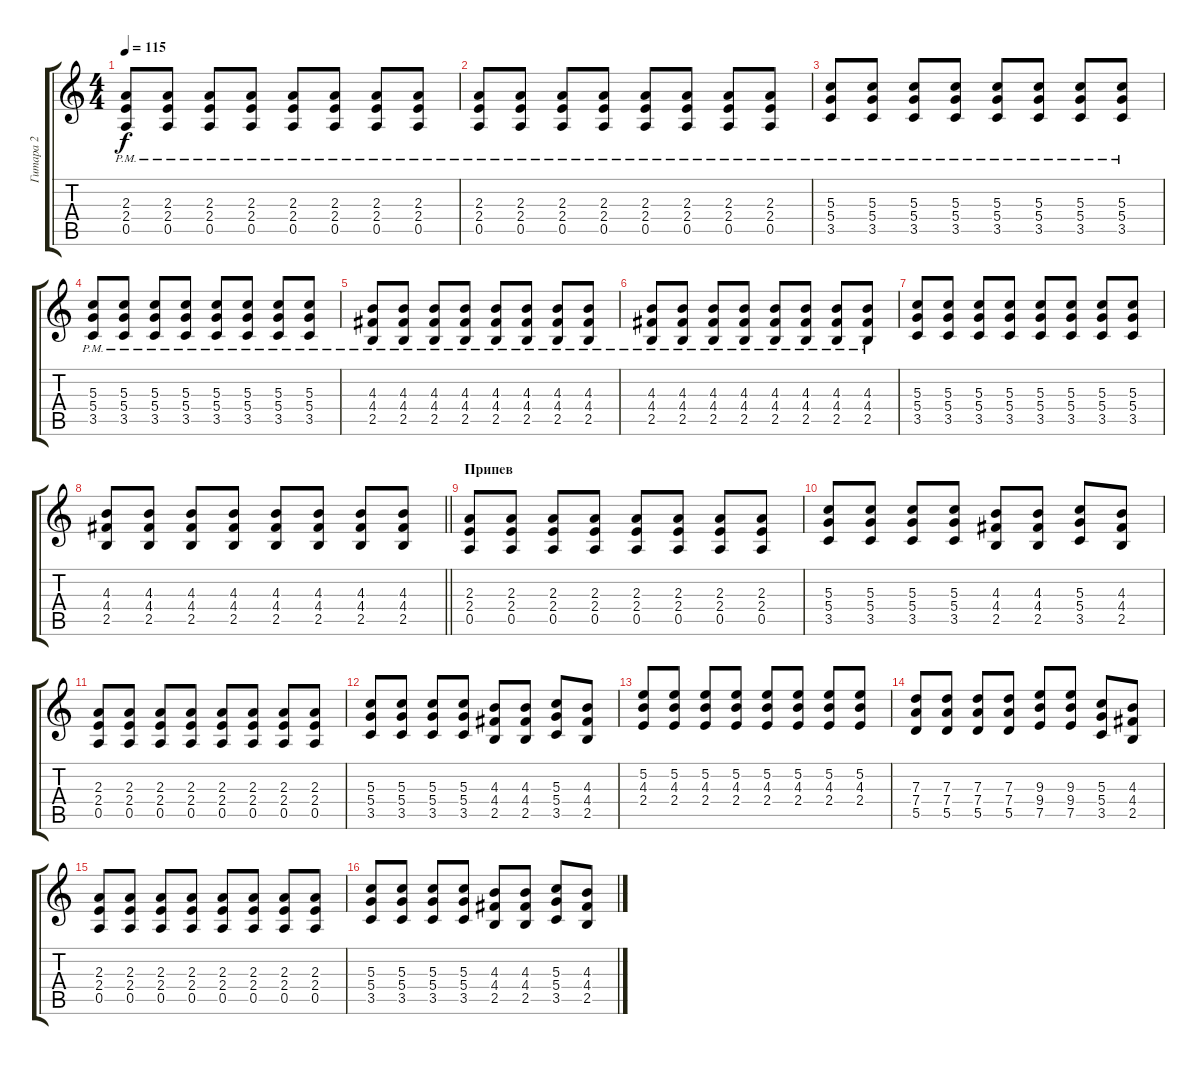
\track ("Гитара 2" "Гитара 2") {instrument distortionguitar}
\staff {score tabs}
\tuning (E4 B3 G3 D3 A2 E2) {hide}
\ts (4 4)
\tempo 115
\clef g2
\ks c
(2.3{pm} 2.4{pm} 0.5{pm}).8{dy f} (2.3{pm} 2.4{pm} 0.5{pm}).8 (2.3{pm} 2.4{pm} 0.5{pm}).8 (2.3{pm} 2.4{pm} 0.5{pm}).8 (2.3{pm} 2.4{pm} 0.5{pm}).8 (2.3{pm} 2.4{pm} 0.5{pm}).8 (2.3{pm} 2.4{pm} 0.5{pm}).8 (2.3{pm} 2.4{pm} 0.5{pm}).8 |
(2.3{pm} 2.4{pm} 0.5{pm}).8 (2.3{pm} 2.4{pm} 0.5{pm}).8 (2.3{pm} 2.4{pm} 0.5{pm}).8 (2.3{pm} 2.4{pm} 0.5{pm}).8 (2.3{pm} 2.4{pm} 0.5{pm}).8 (2.3{pm} 2.4{pm} 0.5{pm}).8 (2.3{pm} 2.4{pm} 0.5{pm}).8 (2.3{pm} 2.4{pm} 0.5{pm}).8 |
(5.3{pm} 5.4{pm} 3.5{pm}).8 (5.3{pm} 5.4{pm} 3.5{pm}).8 (5.3{pm} 5.4{pm} 3.5{pm}).8 (5.3{pm} 5.4{pm} 3.5{pm}).8 (5.3{pm} 5.4{pm} 3.5{pm}).8 (5.3{pm} 5.4{pm} 3.5{pm}).8 (5.3{pm} 5.4{pm} 3.5{pm}).8 (5.3{pm} 5.4{pm} 3.5{pm}).8 |
(5.3{pm} 5.4{pm} 3.5{pm}).8 (5.3{pm} 5.4{pm} 3.5{pm}).8 (5.3{pm} 5.4{pm} 3.5{pm}).8 (5.3{pm} 5.4{pm} 3.5{pm}).8 (5.3{pm} 5.4{pm} 3.5{pm}).8 (5.3{pm} 5.4{pm} 3.5{pm}).8 (5.3{pm} 5.4{pm} 3.5{pm}).8 (5.3{pm} 5.4{pm} 3.5{pm}).8 |
(4.3{pm} 4.4{pm} 2.5{pm}).8 (4.3{pm} 4.4{pm} 2.5{pm}).8 (4.3{pm} 4.4{pm} 2.5{pm}).8 (4.3{pm} 4.4{pm} 2.5{pm}).8 (4.3{pm} 4.4{pm} 2.5{pm}).8 (4.3{pm} 4.4{pm} 2.5{pm}).8 (4.3{pm} 4.4{pm} 2.5{pm}).8 (4.3{pm} 4.4{pm} 2.5{pm}).8 |
(4.3{pm} 4.4{pm} 2.5{pm}).8 (4.3{pm} 4.4{pm} 2.5{pm}).8 (4.3{pm} 4.4{pm} 2.5{pm}).8 (4.3{pm} 4.4{pm} 2.5{pm}).8 (4.3{pm} 4.4{pm} 2.5{pm}).8 (4.3{pm} 4.4{pm} 2.5{pm}).8 (4.3{pm} 4.4{pm} 2.5{pm}).8 (4.3{pm} 4.4{pm} 2.5{pm}).8 |
(5.3 5.4 3.5).8 (5.3 5.4 3.5).8 (5.3 5.4 3.5).8 (5.3 5.4 3.5).8 (5.3 5.4 3.5).8 (5.3 5.4 3.5).8 (5.3 5.4 3.5).8 (5.3 5.4 3.5).8 |
\barLineRight lightlight
(4.3 4.4 2.5).8 (4.3 4.4 2.5).8 (4.3 4.4 2.5).8 (4.3 4.4 2.5).8 (4.3 4.4 2.5).8 (4.3 4.4 2.5).8 (4.3 4.4 2.5).8 (4.3 4.4 2.5).8 |
\section ("" "Припев")
(2.3 2.4 0.5).8 (2.3 2.4 0.5).8 (2.3 2.4 0.5).8 (2.3 2.4 0.5).8 (2.3 2.4 0.5).8 (2.3 2.4 0.5).8 (2.3 2.4 0.5).8 (2.3 2.4 0.5).8 |
(5.3 5.4 3.5).8 (5.3 5.4 3.5).8 (5.3 5.4 3.5).8 (5.3 5.4 3.5).8 (4.3 4.4 2.5).8 (4.3 4.4 2.5).8 (5.3 5.4 3.5).8 (4.3 4.4 2.5).8 |
(2.3 2.4 0.5).8 (2.3 2.4 0.5).8 (2.3 2.4 0.5).8 (2.3 2.4 0.5).8 (2.3 2.4 0.5).8 (2.3 2.4 0.5).8 (2.3 2.4 0.5).8 (2.3 2.4 0.5).8 |
(5.3 5.4 3.5).8 (5.3 5.4 3.5).8 (5.3 5.4 3.5).8 (5.3 5.4 3.5).8 (4.3 4.4 2.5).8 (4.3 4.4 2.5).8 (5.3 5.4 3.5).8 (4.3 4.4 2.5).8 |
(5.2 4.3 2.4).8 (5.2 4.3 2.4).8 (5.2 4.3 2.4).8 (5.2 4.3 2.4).8 (5.2 4.3 2.4).8 (5.2 4.3 2.4).8 (5.2 4.3 2.4).8 (5.2 4.3 2.4).8 |
(7.3 7.4 5.5).8 (7.3 7.4 5.5).8 (7.3 7.4 5.5).8 (7.3 7.4 5.5).8 (9.3 9.4 7.5).8 (9.3 9.4 7.5).8 (5.3 5.4 3.5).8 (4.3 4.4 2.5).8 |
(2.3 2.4 0.5).8 (2.3 2.4 0.5).8 (2.3 2.4 0.5).8 (2.3 2.4 0.5).8 (2.3 2.4 0.5).8 (2.3 2.4 0.5).8 (2.3 2.4 0.5).8 (2.3 2.4 0.5).8 |
(5.3 5.4 3.5).8 (5.3 5.4 3.5).8 (5.3 5.4 3.5).8 (5.3 5.4 3.5).8 (4.3 4.4 2.5).8 (4.3 4.4 2.5).8 (5.3 5.4 3.5).8 (4.3 4.4 2.5).8
